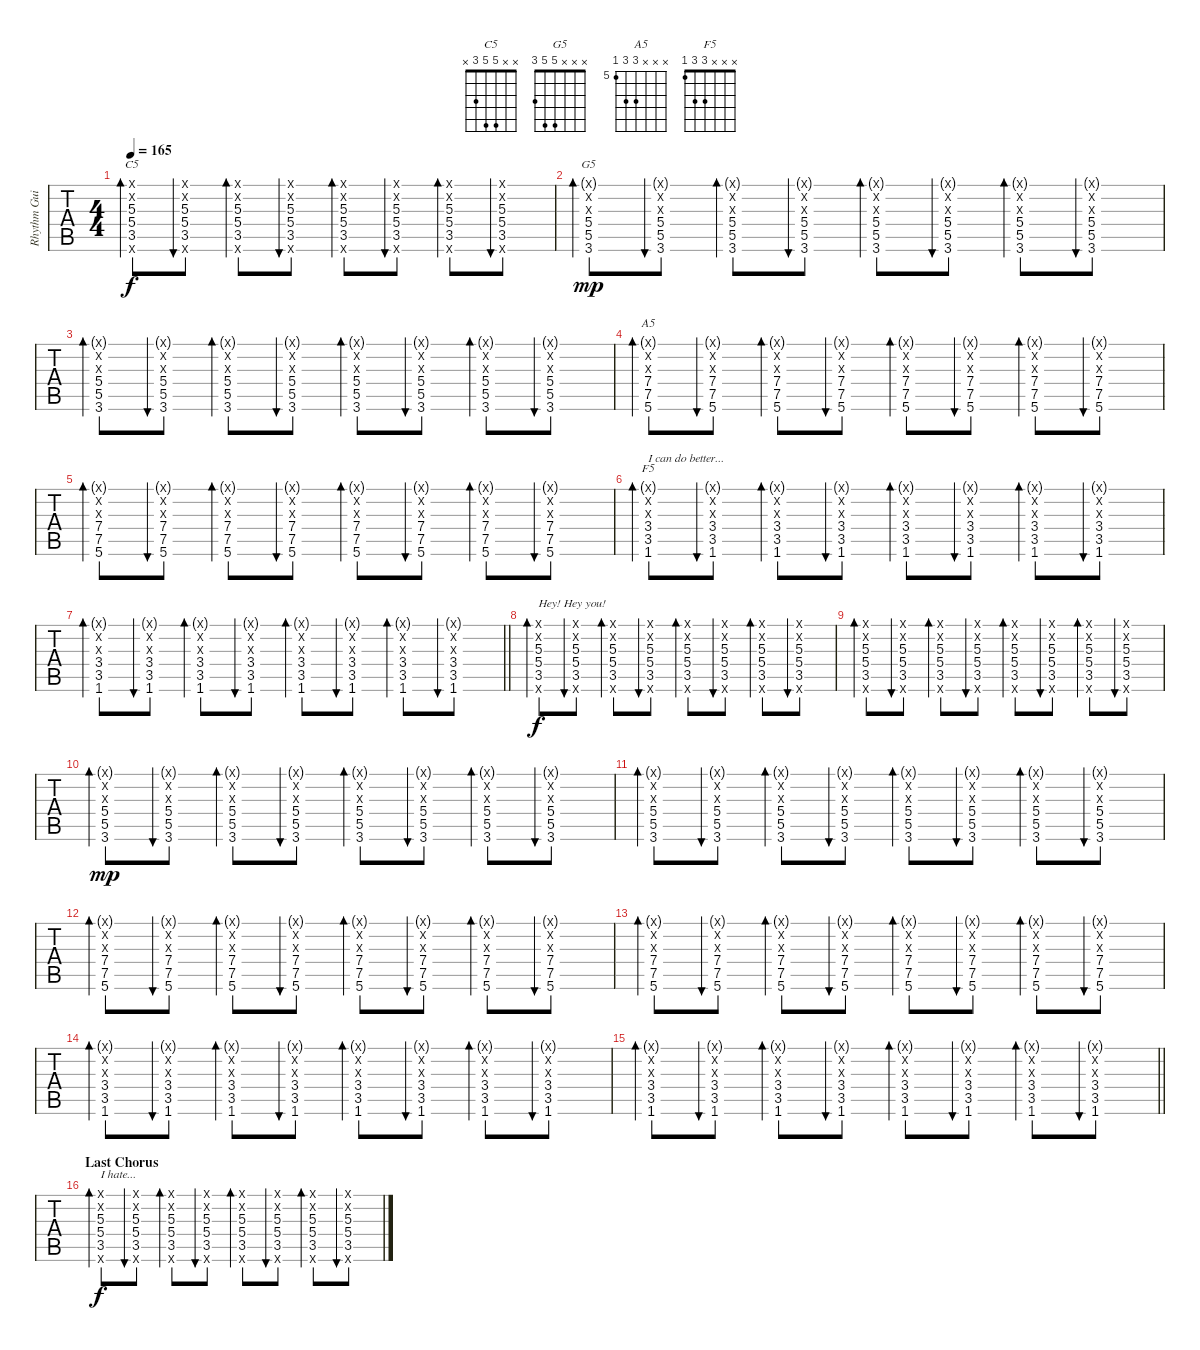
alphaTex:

\track ("Rhythm Guitar" "Rhythm Gui") {instrument overdrivenguitar}
\staff {tabs}
\tuning (E4 B3 G3 D3 A2 E2) {hide}
\chord ("C5" x x 5 5 3 x)
\chord ("G5" x x x 5 5 3)
\chord ("A5" x x x 7 7 5) {firstfret 5}
\chord ("F5" x x x 3 3 1)
\ts (4 4)
\tempo 165
\clef g2
\ks c
(0.1{x} 0.2{x} 5.3 5.4 3.5 0.6{x}).8{bd 30 ch "C5" dy f} (0.1{x} 0.2{x} 5.3 5.4 3.5 0.6{x}).8{bu 30} (0.1{x} 0.2{x} 5.3 5.4 3.5 0.6{x}).8{bd 30} (0.1{x} 0.2{x} 5.3 5.4 3.5 0.6{x}).8{bu 30} (0.1{x} 0.2{x} 5.3 5.4 3.5 0.6{x}).8{bd 30} (0.1{x} 0.2{x} 5.3 5.4 3.5 0.6{x}).8{bu 30} (0.1{x} 0.2{x} 5.3 5.4 3.5 0.6{x}).8{bd 30} (0.1{x} 0.2{x} 5.3 5.4 3.5 0.6{x}).8{bu 30} |
(0.1{g x} 0.2{x} 0.3{x} 5.4 5.5 3.6).8{bd 30 ch "G5" dy mp} (0.1{g x} 0.2{x} 0.3{x} 5.4 5.5 3.6).8{bu 30} (0.1{g x} 0.2{x} 0.3{x} 5.4 5.5 3.6).8{bd 30} (0.1{g x} 0.2{x} 0.3{x} 5.4 5.5 3.6).8{bu 30} (0.1{g x} 0.2{x} 0.3{x} 5.4 5.5 3.6).8{bd 30} (0.1{g x} 0.2{x} 0.3{x} 5.4 5.5 3.6).8{bu 30} (0.1{g x} 0.2{x} 0.3{x} 5.4 5.5 3.6).8{bd 30} (0.1{g x} 0.2{x} 0.3{x} 5.4 5.5 3.6).8{bu 30} |
(0.1{g x} 0.2{x} 0.3{x} 5.4 5.5 3.6).8{bd 30} (0.1{g x} 0.2{x} 0.3{x} 5.4 5.5 3.6).8{bu 30} (0.1{g x} 0.2{x} 0.3{x} 5.4 5.5 3.6).8{bd 30} (0.1{g x} 0.2{x} 0.3{x} 5.4 5.5 3.6).8{bu 30} (0.1{g x} 0.2{x} 0.3{x} 5.4 5.5 3.6).8{bd 30} (0.1{g x} 0.2{x} 0.3{x} 5.4 5.5 3.6).8{bu 30} (0.1{g x} 0.2{x} 0.3{x} 5.4 5.5 3.6).8{bd 30} (0.1{g x} 0.2{x} 0.3{x} 5.4 5.5 3.6).8{bu 30} |
(0.1{g x} 0.2{x} 0.3{x} 7.4 7.5 5.6).8{bd 30 ch "A5"} (0.1{g x} 0.2{x} 0.3{x} 7.4 7.5 5.6).8{bu 30} (0.1{g x} 0.2{x} 0.3{x} 7.4 7.5 5.6).8{bd 30} (0.1{g x} 0.2{x} 0.3{x} 7.4 7.5 5.6).8{bu 30} (0.1{g x} 0.2{x} 0.3{x} 7.4 7.5 5.6).8{bd 30} (0.1{g x} 0.2{x} 0.3{x} 7.4 7.5 5.6).8{bu 30} (0.1{g x} 0.2{x} 0.3{x} 7.4 7.5 5.6).8{bd 30} (0.1{g x} 0.2{x} 0.3{x} 7.4 7.5 5.6).8{bu 30} |
(0.1{g x} 0.2{x} 0.3{x} 7.4 7.5 5.6).8{bd 30} (0.1{g x} 0.2{x} 0.3{x} 7.4 7.5 5.6).8{bu 30} (0.1{g x} 0.2{x} 0.3{x} 7.4 7.5 5.6).8{bd 30} (0.1{g x} 0.2{x} 0.3{x} 7.4 7.5 5.6).8{bu 30} (0.1{g x} 0.2{x} 0.3{x} 7.4 7.5 5.6).8{bd 30} (0.1{g x} 0.2{x} 0.3{x} 7.4 7.5 5.6).8{bu 30} (0.1{g x} 0.2{x} 0.3{x} 7.4 7.5 5.6).8{bd 30} (0.1{g x} 0.2{x} 0.3{x} 7.4 7.5 5.6).8{bu 30} |
(0.1{g x} 0.2{x} 0.3{x} 3.4 3.5 1.6).8{bd 30 ch "F5" txt "I can do better..."} (0.1{g x} 0.2{x} 0.3{x} 3.4 3.5 1.6).8{bu 30} (0.1{g x} 0.2{x} 0.3{x} 3.4 3.5 1.6).8{bd 30} (0.1{g x} 0.2{x} 0.3{x} 3.4 3.5 1.6).8{bu 30} (0.1{g x} 0.2{x} 0.3{x} 3.4 3.5 1.6).8{bd 30} (0.1{g x} 0.2{x} 0.3{x} 3.4 3.5 1.6).8{bu 30} (0.1{g x} 0.2{x} 0.3{x} 3.4 3.5 1.6).8{bd 30} (0.1{g x} 0.2{x} 0.3{x} 3.4 3.5 1.6).8{bu 30} |
\barLineRight lightlight
(0.1{g x} 0.2{x} 0.3{x} 3.4 3.5 1.6).8{bd 30} (0.1{g x} 0.2{x} 0.3{x} 3.4 3.5 1.6).8{bu 30} (0.1{g x} 0.2{x} 0.3{x} 3.4 3.5 1.6).8{bd 30} (0.1{g x} 0.2{x} 0.3{x} 3.4 3.5 1.6).8{bu 30} (0.1{g x} 0.2{x} 0.3{x} 3.4 3.5 1.6).8{bd 30} (0.1{g x} 0.2{x} 0.3{x} 3.4 3.5 1.6).8{bu 30} (0.1{g x} 0.2{x} 0.3{x} 3.4 3.5 1.6).8{bd 30} (0.1{g x} 0.2{x} 0.3{x} 3.4 3.5 1.6).8{bu 30} |
(0.1{x} 0.2{x} 5.3 5.4 3.5 0.6{x}).8{bd 30 txt "Hey! Hey you!" dy f} (0.1{x} 0.2{x} 5.3 5.4 3.5 0.6{x}).8{bu 60} (0.1{x} 0.2{x} 5.3 5.4 3.5 0.6{x}).8{bd 30} (0.1{x} 0.2{x} 5.3 5.4 3.5 0.6{x}).8{bu 60} (0.1{x} 0.2{x} 5.3 5.4 3.5 0.6{x}).8{bd 30} (0.1{x} 0.2{x} 5.3 5.4 3.5 0.6{x}).8{bu 60} (0.1{x} 0.2{x} 5.3 5.4 3.5 0.6{x}).8{bd 30} (0.1{x} 0.2{x} 5.3 5.4 3.5 0.6{x}).8{bu 60} |
(0.1{x} 0.2{x} 5.3 5.4 3.5 0.6{x}).8{bd 30} (0.1{x} 0.2{x} 5.3 5.4 3.5 0.6{x}).8{bu 30} (0.1{x} 0.2{x} 5.3 5.4 3.5 0.6{x}).8{bd 30} (0.1{x} 0.2{x} 5.3 5.4 3.5 0.6{x}).8{bu 30} (0.1{x} 0.2{x} 5.3 5.4 3.5 0.6{x}).8{bd 30} (0.1{x} 0.2{x} 5.3 5.4 3.5 0.6{x}).8{bu 30} (0.1{x} 0.2{x} 5.3 5.4 3.5 0.6{x}).8{bd 30} (0.1{x} 0.2{x} 5.3 5.4 3.5 0.6{x}).8{bu 30} |
(0.1{g x} 0.2{x} 0.3{x} 5.4 5.5 3.6).8{bd 30 dy mp} (0.1{g x} 0.2{x} 0.3{x} 5.4 5.5 3.6).8{bu 30} (0.1{g x} 0.2{x} 0.3{x} 5.4 5.5 3.6).8{bd 30} (0.1{g x} 0.2{x} 0.3{x} 5.4 5.5 3.6).8{bu 30} (0.1{g x} 0.2{x} 0.3{x} 5.4 5.5 3.6).8{bd 30} (0.1{g x} 0.2{x} 0.3{x} 5.4 5.5 3.6).8{bu 30} (0.1{g x} 0.2{x} 0.3{x} 5.4 5.5 3.6).8{bd 30} (0.1{g x} 0.2{x} 0.3{x} 5.4 5.5 3.6).8{bu 30} |
(0.1{g x} 0.2{x} 0.3{x} 5.4 5.5 3.6).8{bd 30} (0.1{g x} 0.2{x} 0.3{x} 5.4 5.5 3.6).8{bu 30} (0.1{g x} 0.2{x} 0.3{x} 5.4 5.5 3.6).8{bd 30} (0.1{g x} 0.2{x} 0.3{x} 5.4 5.5 3.6).8{bu 30} (0.1{g x} 0.2{x} 0.3{x} 5.4 5.5 3.6).8{bd 30} (0.1{g x} 0.2{x} 0.3{x} 5.4 5.5 3.6).8{bu 30} (0.1{g x} 0.2{x} 0.3{x} 5.4 5.5 3.6).8{bd 30} (0.1{g x} 0.2{x} 0.3{x} 5.4 5.5 3.6).8{bu 30} |
(0.1{g x} 0.2{x} 0.3{x} 7.4 7.5 5.6).8{bd 30} (0.1{g x} 0.2{x} 0.3{x} 7.4 7.5 5.6).8{bu 30} (0.1{g x} 0.2{x} 0.3{x} 7.4 7.5 5.6).8{bd 30} (0.1{g x} 0.2{x} 0.3{x} 7.4 7.5 5.6).8{bu 30} (0.1{g x} 0.2{x} 0.3{x} 7.4 7.5 5.6).8{bd 30} (0.1{g x} 0.2{x} 0.3{x} 7.4 7.5 5.6).8{bu 30} (0.1{g x} 0.2{x} 0.3{x} 7.4 7.5 5.6).8{bd 30} (0.1{g x} 0.2{x} 0.3{x} 7.4 7.5 5.6).8{bu 30} |
(0.1{g x} 0.2{x} 0.3{x} 7.4 7.5 5.6).8{bd 30} (0.1{g x} 0.2{x} 0.3{x} 7.4 7.5 5.6).8{bu 30} (0.1{g x} 0.2{x} 0.3{x} 7.4 7.5 5.6).8{bd 30} (0.1{g x} 0.2{x} 0.3{x} 7.4 7.5 5.6).8{bu 30} (0.1{g x} 0.2{x} 0.3{x} 7.4 7.5 5.6).8{bd 30} (0.1{g x} 0.2{x} 0.3{x} 7.4 7.5 5.6).8{bu 30} (0.1{g x} 0.2{x} 0.3{x} 7.4 7.5 5.6).8{bd 30} (0.1{g x} 0.2{x} 0.3{x} 7.4 7.5 5.6).8{bu 30} |
(0.1{g x} 0.2{x} 0.3{x} 3.4 3.5 1.6).8{bd 30} (0.1{g x} 0.2{x} 0.3{x} 3.4 3.5 1.6).8{bu 30} (0.1{g x} 0.2{x} 0.3{x} 3.4 3.5 1.6).8{bd 30} (0.1{g x} 0.2{x} 0.3{x} 3.4 3.5 1.6).8{bu 30} (0.1{g x} 0.2{x} 0.3{x} 3.4 3.5 1.6).8{bd 30} (0.1{g x} 0.2{x} 0.3{x} 3.4 3.5 1.6).8{bu 30} (0.1{g x} 0.2{x} 0.3{x} 3.4 3.5 1.6).8{bd 30} (0.1{g x} 0.2{x} 0.3{x} 3.4 3.5 1.6).8{bu 30} |
\barLineRight lightlight
(0.1{g x} 0.2{x} 0.3{x} 3.4 3.5 1.6).8{bd 30} (0.1{g x} 0.2{x} 0.3{x} 3.4 3.5 1.6).8{bu 30} (0.1{g x} 0.2{x} 0.3{x} 3.4 3.5 1.6).8{bd 30} (0.1{g x} 0.2{x} 0.3{x} 3.4 3.5 1.6).8{bu 30} (0.1{g x} 0.2{x} 0.3{x} 3.4 3.5 1.6).8{bd 30} (0.1{g x} 0.2{x} 0.3{x} 3.4 3.5 1.6).8{bu 30} (0.1{g x} 0.2{x} 0.3{x} 3.4 3.5 1.6).8{bd 30} (0.1{g x} 0.2{x} 0.3{x} 3.4 3.5 1.6).8{bu 30} |
\section ("" "Last Chorus")
(0.1{x} 0.2{x} 5.3 5.4 3.5 0.6{x}).8{bd 30 txt "I hate..." dy f} (0.1{x} 0.2{x} 5.3 5.4 3.5 0.6{x}).8{bu 60} (0.1{x} 0.2{x} 5.3 5.4 3.5 0.6{x}).8{bd 30} (0.1{x} 0.2{x} 5.3 5.4 3.5 0.6{x}).8{bu 60} (0.1{x} 0.2{x} 5.3 5.4 3.5 0.6{x}).8{bd 30} (0.1{x} 0.2{x} 5.3 5.4 3.5 0.6{x}).8{bu 60} (0.1{x} 0.2{x} 5.3 5.4 3.5 0.6{x}).8{bd 30} (0.1{x} 0.2{x} 5.3 5.4 3.5 0.6{x}).8{bu 60}
